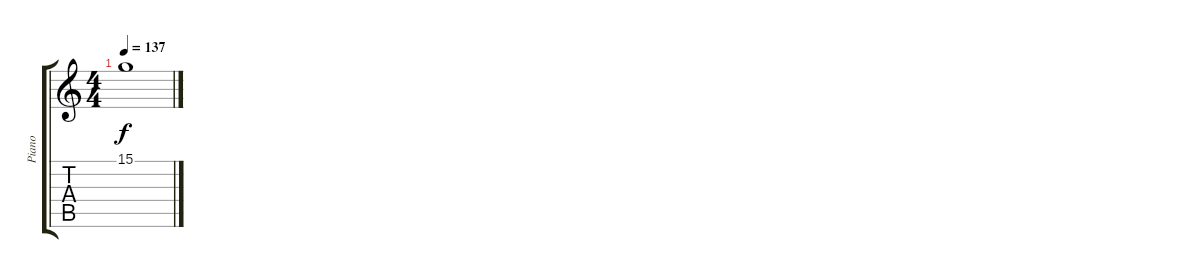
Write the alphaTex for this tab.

\track ("Piano" "Piano") {instrument brightacousticpiano}
\staff {score tabs}
\tuning (E4 B3 G3 D3 A2 E2) {hide}
\ts (4 4)
\tempo 137
\clef g2
\ks c
15.1{t}.1{dy f}
